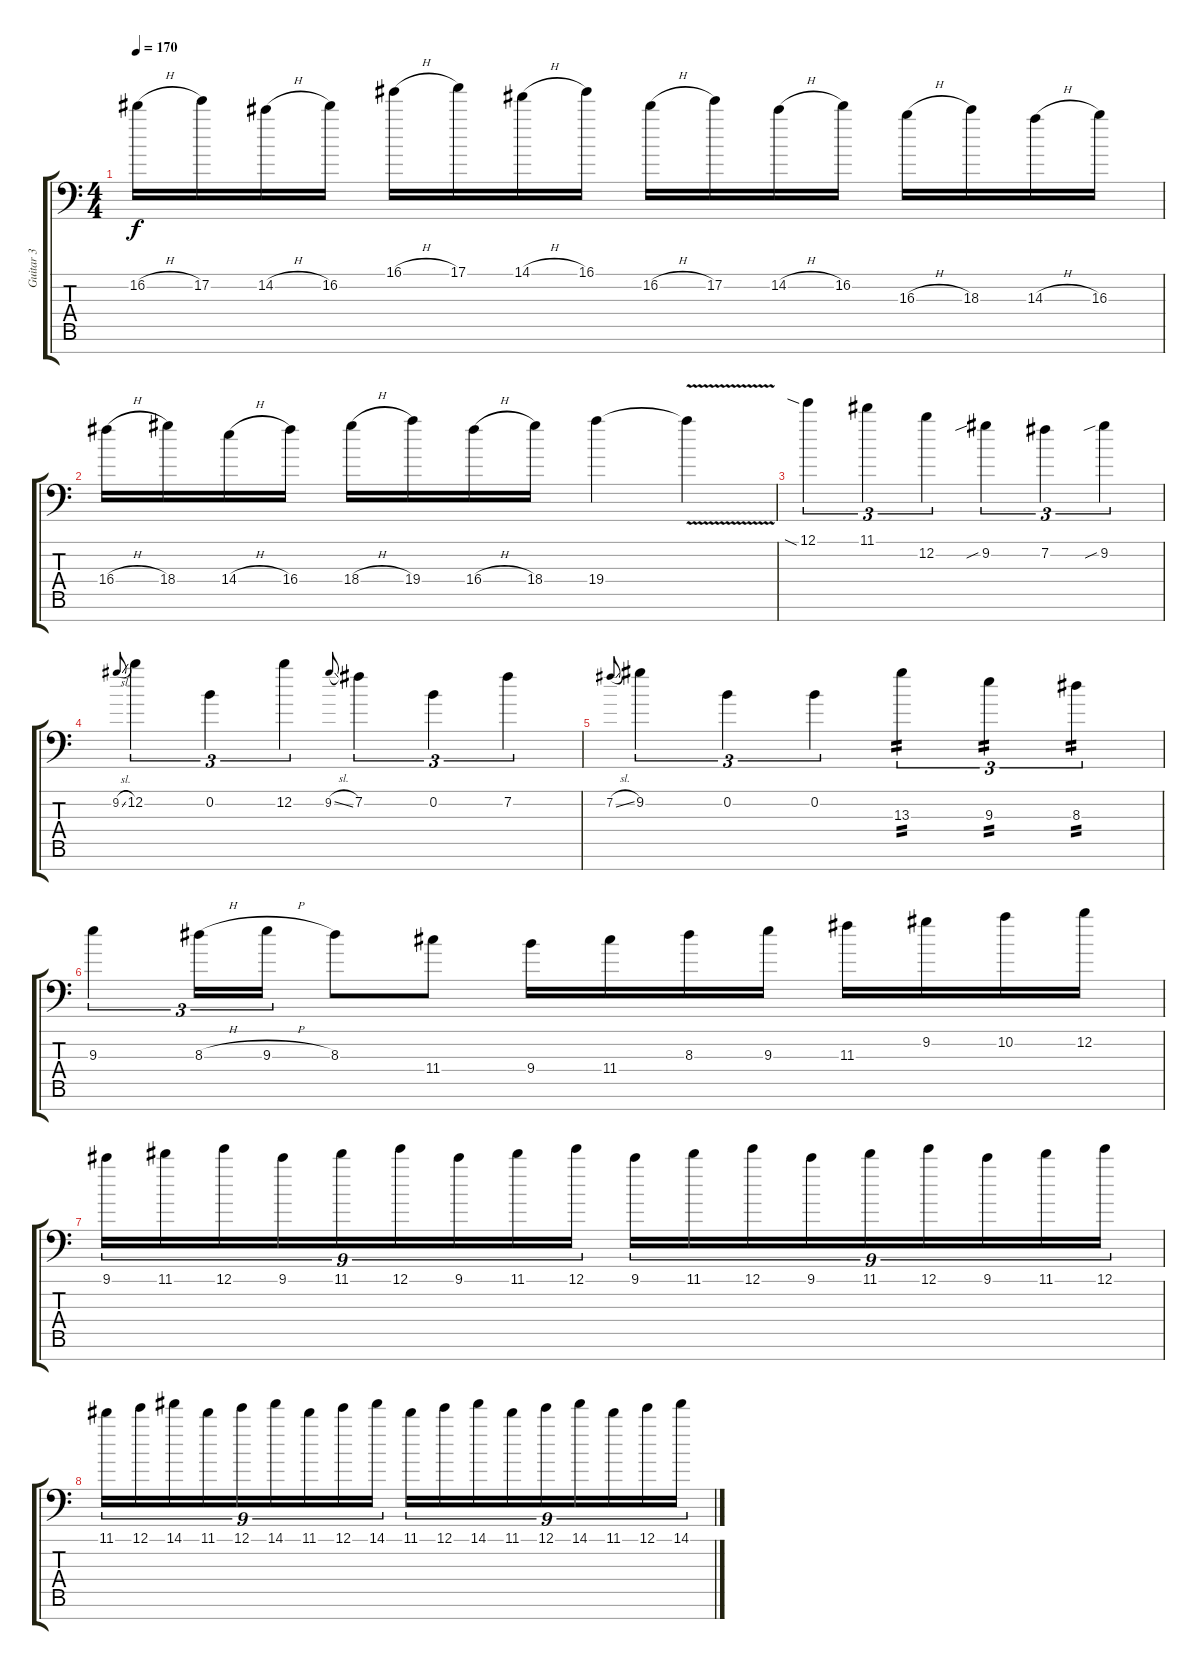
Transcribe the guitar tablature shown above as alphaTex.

\track ("Guitar 3" "Guitar 3") {instrument distortionguitar}
\staff {score tabs}
\tuning (E4 B3 G3 D3 A2 E2 A1) {hide}
\ts (4 4)
\tempo 170
\clef f4
\ks c
16.2{h}.16{dy f} 17.2.16 14.2{h}.16 16.2.16 16.1{h}.16 17.1.16 14.1{h}.16 16.1.16 16.2{h}.16 17.2.16 14.2{h}.16 16.2.16 16.3{h}.16 18.3.16 14.3{h}.16 16.3.16 |
16.4{h}.16 18.4.16 14.4{h}.16 16.4.16 18.4{h}.16 19.4.16 16.4{h}.16 18.4.16 19.4.4 19.4{v t}.4 |
12.1{sia}.4{tu (3 2)} 11.1.4{tu (3 2)} 12.2.4{tu (3 2)} 9.2{sib}.4{tu (3 2)} 7.2.4{tu (3 2)} 9.2{sib}.4{tu (3 2)} |
9.2{sl}.8{gr onbeat} 12.2.4{tu (3 2)} 0.2.4{tu (3 2)} 12.2.4{tu (3 2)} 9.2{sl}.8{gr onbeat} 7.2.4{tu (3 2)} 0.2.4{tu (3 2)} 7.2.4{tu (3 2)} |
7.2{sl}.8{gr onbeat} 9.2.4{tu (3 2)} 0.2.4{tu (3 2)} 0.2.4{tu (3 2)} 13.3.4{tu (3 2) tp 2} 9.3.4{tu (3 2) tp 2} 8.3.4{tu (3 2) tp 2} |
9.3.4{tu (3 2)} 8.3{h}.16{tu (3 2)} 9.3{h}.16{tu (3 2)} 8.3.8 11.4.8 9.4.16 11.4.16 8.3.16 9.3.16 11.3.16 9.2.16 10.2.16 12.2.16 |
9.1.16{tu (9 8)} 11.1.16{tu (9 8)} 12.1.16{tu (9 8)} 9.1.16{tu (9 8)} 11.1.16{tu (9 8)} 12.1.16{tu (9 8)} 9.1.16{tu (9 8)} 11.1.16{tu (9 8)} 12.1.16{tu (9 8)} 9.1.16{tu (9 8)} 11.1.16{tu (9 8)} 12.1.16{tu (9 8)} 9.1.16{tu (9 8)} 11.1.16{tu (9 8)} 12.1.16{tu (9 8)} 9.1.16{tu (9 8)} 11.1.16{tu (9 8)} 12.1.16{tu (9 8)} |
11.1.16{tu (9 8)} 12.1.16{tu (9 8)} 14.1.16{tu (9 8)} 11.1.16{tu (9 8)} 12.1.16{tu (9 8)} 14.1.16{tu (9 8)} 11.1.16{tu (9 8)} 12.1.16{tu (9 8)} 14.1.16{tu (9 8)} 11.1.16{tu (9 8)} 12.1.16{tu (9 8)} 14.1.16{tu (9 8)} 11.1.16{tu (9 8)} 12.1.16{tu (9 8)} 14.1.16{tu (9 8)} 11.1.16{tu (9 8)} 12.1.16{tu (9 8)} 14.1.16{tu (9 8)}
